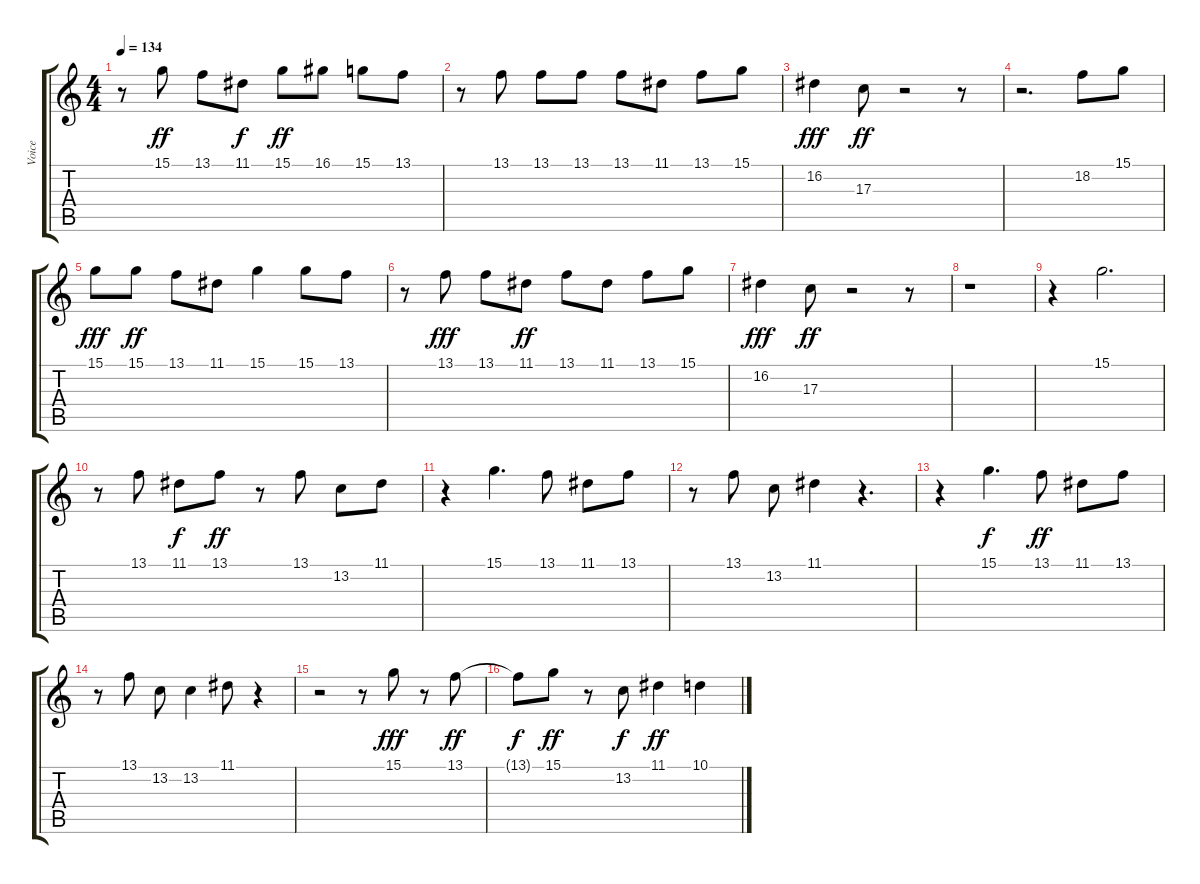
\track ("Voice" "Voice") {instrument panflute}
\staff {score tabs}
\tuning (E4 B3 G3 D3 A2 E2) {hide}
\ts (4 4)
\tempo 134
\clef g2
\ks c
r.8{dy ff} 15.1.8 13.1.8 11.1.8{dy f} 15.1.8{dy ff} 16.1.8 15.1.8 13.1.8 |
r.8 13.1.8 13.1.8 13.1.8 13.1.8 11.1.8 13.1.8 15.1.8 |
16.2.4{dy fff} 17.3.8{dy ff} r.2 r.8 |
r.2{d} 18.2.8 15.1.8 |
15.1.8{dy fff} 15.1.8{dy ff} 13.1.8 11.1.8 15.1.4 15.1.8 13.1.8 |
r.8 13.1.8{dy fff} 13.1.8 11.1.8{dy ff} 13.1.8 11.1.8 13.1.8 15.1.8 |
16.2.4{dy fff} 17.3.8{dy ff} r.2 r.8 |
r.1 |
r.4 15.1.2{d} |
r.8 13.1.8 11.1.8{dy f} 13.1.8{dy ff} r.8 13.1.8 13.2.8 11.1.8 |
r.4 15.1.4{d} 13.1.8 11.1.8 13.1.8 |
r.8 13.1.8 13.2.8 11.1.4 r.4{d} |
r.4 15.1.4{d dy f} 13.1.8{dy ff} 11.1.8 13.1.8 |
r.8 13.1.8 13.2.8 13.2.4 11.1.8 r.4 |
r.2 r.8 15.1.8{dy fff} r.8 13.1.8{dy ff} |
13.1{t}.8{dy f} 15.1.8{dy ff} r.8 13.2.8{dy f} 11.1.4{dy ff} 10.1.4
